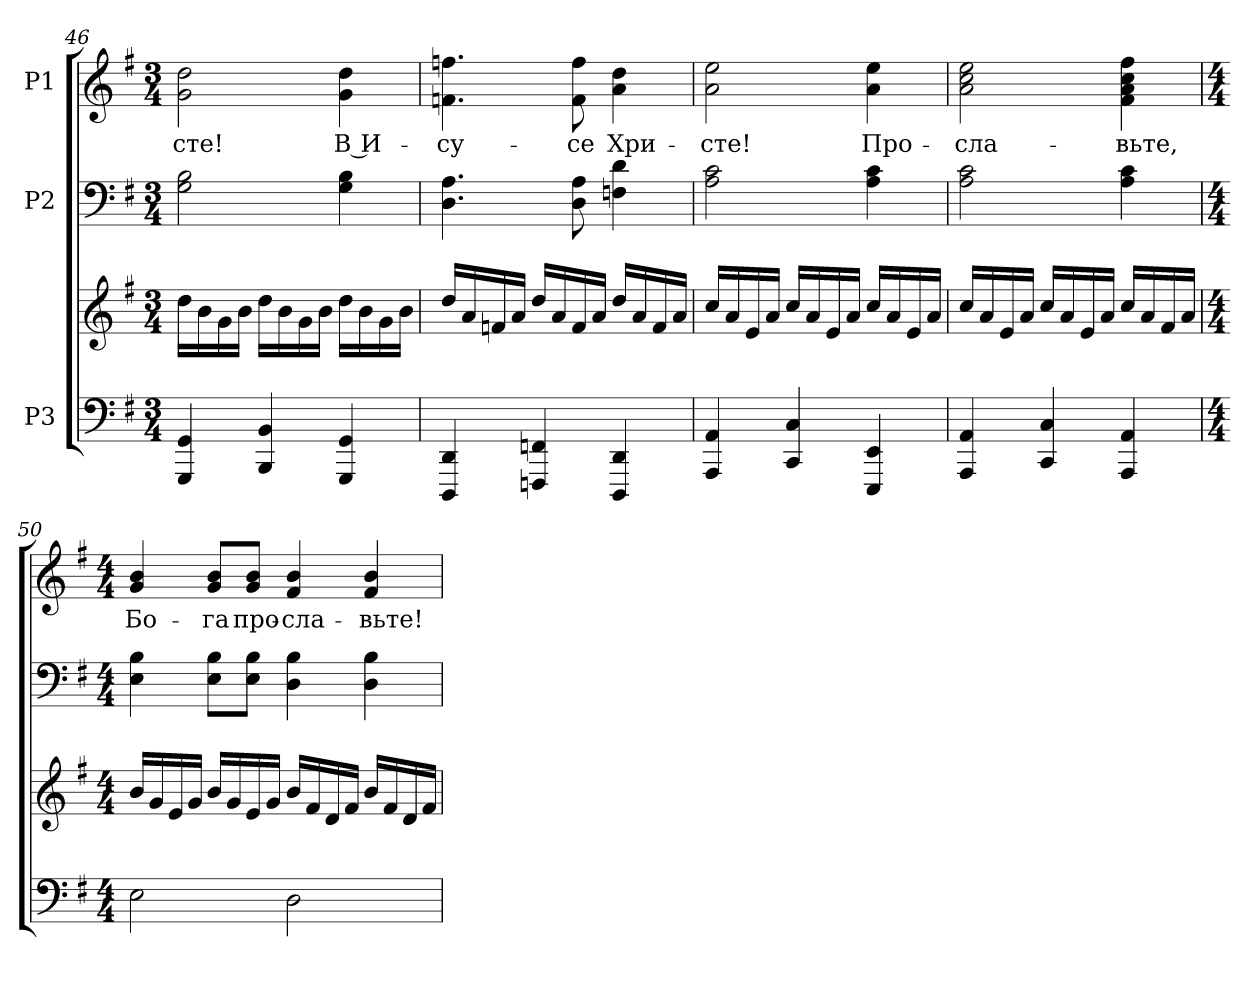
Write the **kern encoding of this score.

**kern	**kern	**kern	**kern	**text
*part3	*part3	*part2	*part1	*part1
*staff4	*staff3	*staff2	*staff1	*staff1
*I"P3	*	*I"P2	*I"P1	*
!!LO:LB:g=z
*clefF4	*clefG2	*clefF4	*clefG2	*
*k[f#]	*k[f#]	*k[f#]	*k[f#]	*
*e:	*e:	*e:	*e:	*
*M3/4	*M3/4	*M3/4	*M3/4	*
=46	=46	=46	=46	=46
!	!	!	!	!LO:LY:b:color=#000000
4GGGi/ 4GGi	16ddi\LL	2Gi\ 2Bi	2gi\ 2ddi	-сте!
.	16bi\	.	.	.
.	16gi\	.	.	.
.	16bi\JJ	.	.	.
4BBBi/ 4BBi	16ddi\LL	.	.	.
.	16bi\	.	.	.
.	16gi\	.	.	.
.	16bi\JJ	.	.	.
!	!	!	!	!LO:LY:b:color=#000000
4GGGi/ 4GGi	16ddi\LL	4Gi\ 4Bi	4gi\ 4ddi	В И-
.	16bi\	.	.	.
.	16gi\	.	.	.
.	16bi\JJ	.	.	.
=47	=47	=47	=47	=47
!	!	!	!	!LO:LY:b:color=#000000
4DDDi/ 4DDi	16ddi/LL	4.Di\ 4.Ai	4.fni\ 4.ffni	-су-
.	16ai/	.	.	.
.	16fni/	.	.	.
.	16ai/JJ	.	.	.
4FFFni/ 4FFni	16ddi/LL	.	.	.
.	16ai/	.	.	.
!	!	!	!	!LO:LY:b:color=#000000
.	16fi/	8Di\ 8Ai	8fi\ 8ffi	-се
.	16ai/JJ	.	.	.
!	!	!	!	!LO:LY:b:color=#000000
4DDDi/ 4DDi	16ddi/LL	4Fni\ 4di	4ai\ 4ddi	Хри-
.	16ai/	.	.	.
.	16fi/	.	.	.
.	16ai/JJ	.	.	.
=48	=48	=48	=48	=48
!	!	!	!	!LO:LY:b:color=#000000
4AAAi/ 4AAi	16cci/LL	2Ai\ 2ci	2ai\ 2eei	-сте!
.	16ai/	.	.	.
.	16ei/	.	.	.
.	16ai/JJ	.	.	.
4CCi/ 4Ci	16cci/LL	.	.	.
.	16ai/	.	.	.
.	16ei/	.	.	.
.	16ai/JJ	.	.	.
!	!	!	!	!LO:LY:b:color=#000000
4EEEi/ 4EEi	16cci/LL	4Ai\ 4ci	4ai\ 4eei	Про-
.	16ai/	.	.	.
.	16ei/	.	.	.
.	16ai/JJ	.	.	.
!!LO:PB:g=z
=49	=49	=49	=49	=49
!	!	!	!	!LO:LY:b:color=#000000
4AAAi/ 4AAi	16cci/LL	2Ai\ 2ci	2ai\ 2cci 2eei	-сла-
.	16ai/	.	.	.
.	16ei/	.	.	.
.	16ai/JJ	.	.	.
4CCi/ 4Ci	16cci/LL	.	.	.
.	16ai/	.	.	.
.	16ei/	.	.	.
.	16ai/JJ	.	.	.
!	!	!	!	!LO:LY:b:color=#000000
4AAAi/ 4AAi	16cci/LL	4Ai\ 4ci	4f#i\ 4ai 4cci 4ff#i	-вьте,
.	16ai/	.	.	.
.	16f#i/	.	.	.
.	16ai/JJ	.	.	.
=50	=50	=50	=50	=50
*M4/4	*M4/4	*M4/4	*M4/4	*
!	!	!	!	!LO:LY:b:color=#000000
2Ei\	16bi/LL	4Ei\ 4Bi	4gi/ 4bi	Бо-
.	16gi/	.	.	.
.	16ei/	.	.	.
.	16gi/JJ	.	.	.
!	!	!	!	!LO:LY:b:color=#000000
.	16bi/LL	8Ei\ 8BiL	8gi/ 8biL	-га
.	16gi/	.	.	.
!	!	!	!	!LO:LY:b:color=#000000
.	16ei/	8Ei\ 8BiJ	8gi/ 8biJ	про-
.	16gi/JJ	.	.	.
!	!	!	!	!LO:LY:b:color=#000000
2Di\	16bi/LL	4Di\ 4Bi	4f#i/ 4bi	-сла-
.	16f#i/	.	.	.
.	16di/	.	.	.
.	16f#i/JJ	.	.	.
!	!	!	!	!LO:LY:b:color=#000000
.	16bi/LL	4Di\ 4Bi	4f#i/ 4bi	-вьте!
.	16f#i/	.	.	.
.	16di/	.	.	.
.	16f#i/JJ	.	.	.
=	=	=	=	=
*-	*-	*-	*-	*-
